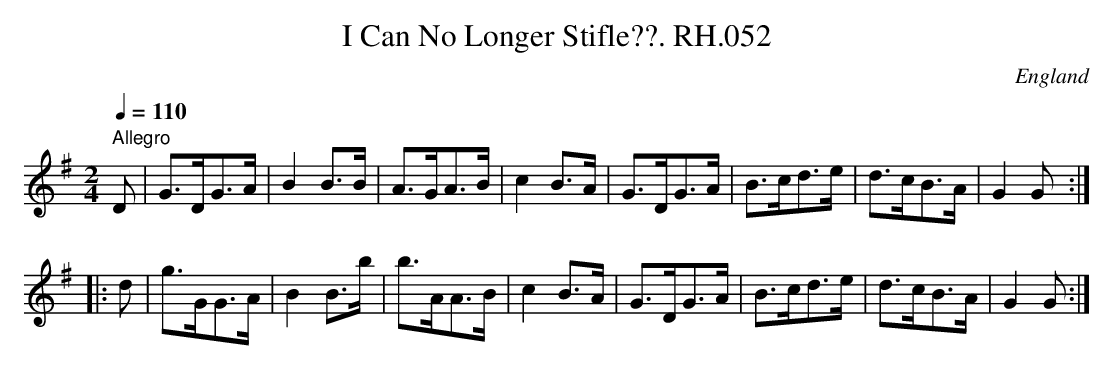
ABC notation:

X:1
T:I Can No Longer Stifle??. RH.052
L:1/8
M:2/4
O:England
Q:1/4=110
K:G
" Allegro"\
D|G>DG>A|B2B>B|A>GA>B|c2B>A|\
G>DG>A|B>cd>e|d>cB>A|G2G:|!
|:d|g>GG>A|B2B>b|b>AA>B|c2B>A|\
G>DG>A|B>cd>e|d>cB>A|G2G:|
